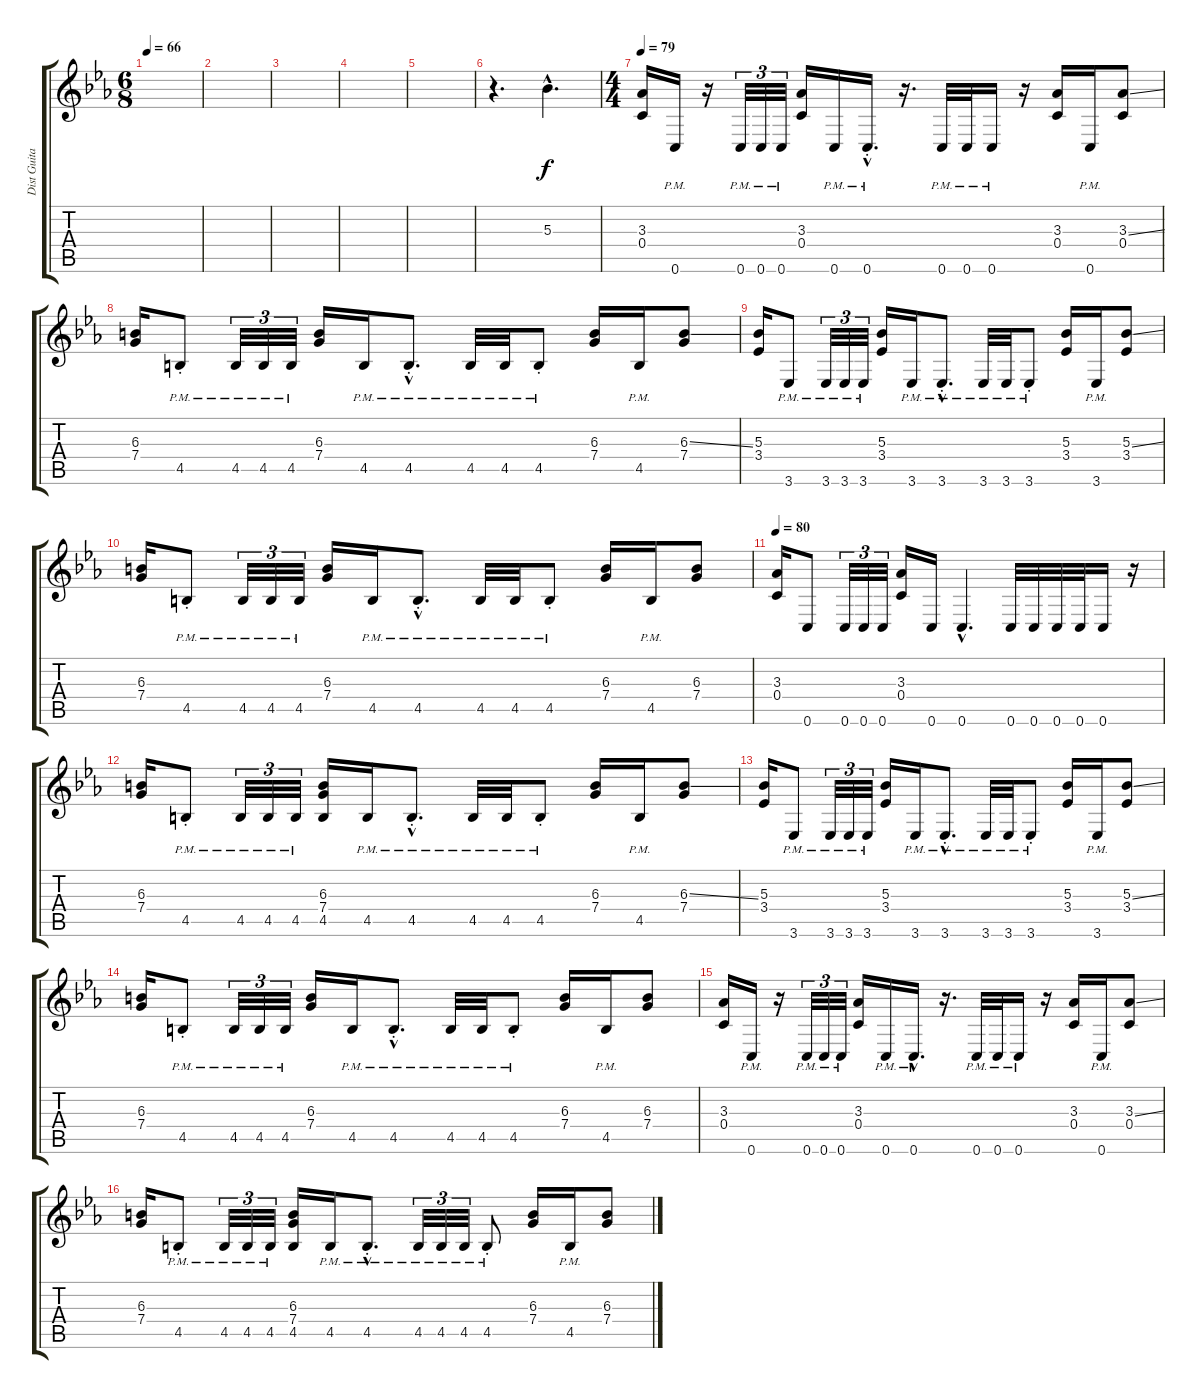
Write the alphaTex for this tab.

\track ("Dist Guitar Right" "Dist Guita") {instrument distortionguitar}
\staff {score tabs}
\tuning (D4 A3 F3 C3 G2 C2) {hide}
\ts (6 8)
\tempo 66
\clef g2
\ks cminor
|
|
|
|
|
r.4{d instrument reversecymbal} 5.3{hac}.4{d} |
\ts (4 4)
\tempo 79
(3.3 0.4).16{instrument distortionguitar} 0.6{pm}.16 r.16 0.6{pm}.32{tu (3 2)} 0.6{pm}.32{tu (3 2)} 0.6{pm}.32{tu (3 2)} (3.3 0.4).16 0.6{pm}.16 0.6{hac pm st}.16{d} r.16{d} 0.6{pm}.32 0.6{pm}.32 0.6{pm}.16 r.16 (3.3 0.4).16 0.6{pm}.16 (3.3{ss} 0.4).8 |
(6.3 7.4).16 4.5{pm st}.8 4.5{pm}.32{tu (3 2)} 4.5{pm}.32{tu (3 2)} 4.5{pm}.32{tu (3 2)} (6.3 7.4).16 4.5{pm}.16 4.5{hac pm st}.8{d} 4.5{pm}.32 4.5{pm}.32 4.5{pm st}.8 (6.3 7.4).16 4.5{pm}.16 (6.3{ss} 7.4).8 |
(5.3 3.4).16 3.6{pm}.8 3.6{pm}.32{tu (3 2)} 3.6{pm}.32{tu (3 2)} 3.6{pm}.32{tu (3 2)} (5.3 3.4).16 3.6{pm}.16 3.6{hac pm st}.8{d} 3.6{pm}.32 3.6{pm}.32 3.6{pm st}.8 (5.3 3.4).16 3.6{pm}.16 (5.3{ss} 3.4).8 |
(6.3 7.4).16 4.5{pm st}.8 4.5{pm}.32{tu (3 2)} 4.5{pm}.32{tu (3 2)} 4.5{pm}.32{tu (3 2)} (6.3 7.4).16 4.5{pm}.16 4.5{hac pm st}.8{d} 4.5{pm}.32 4.5{pm}.32 4.5{pm st}.8 (6.3 7.4).16 4.5{pm}.16 (6.3 7.4).8 |
\tempo 80
(3.3 0.4).16{instrument distortionguitar} 0.6.8 0.6.32{tu (3 2)} 0.6.32{tu (3 2)} 0.6.32{tu (3 2)} (3.3 0.4).16 0.6.16 0.6{hac}.4{d} 0.6.32 0.6.32 0.6.32 0.6.32 0.6.16 r.16 |
(6.3 7.4).16 4.5{pm st}.8 4.5{pm}.32{tu (3 2)} 4.5{pm}.32{tu (3 2)} 4.5{pm}.32{tu (3 2)} (6.3 7.4 4.5).16 4.5{pm}.16 4.5{hac pm st}.8{d} 4.5{pm}.32 4.5{pm}.32 4.5{pm st}.8 (6.3 7.4).16 4.5{pm}.16 (6.3{ss} 7.4).8 |
(5.3 3.4).16 3.6{pm}.8 3.6{pm}.32{tu (3 2)} 3.6{pm}.32{tu (3 2)} 3.6{pm}.32{tu (3 2)} (5.3 3.4).16 3.6{pm}.16 3.6{hac pm st}.8{d} 3.6{pm}.32 3.6{pm}.32 3.6{pm st}.8 (5.3 3.4).16 3.6{pm}.16 (5.3{ss} 3.4).8 |
(6.3 7.4).16 4.5{pm st}.8 4.5{pm}.32{tu (3 2)} 4.5{pm}.32{tu (3 2)} 4.5{pm}.32{tu (3 2)} (6.3 7.4).16 4.5{pm}.16 4.5{hac pm st}.8{d} 4.5{pm}.32 4.5{pm}.32 4.5{pm st}.8 (6.3 7.4).16 4.5{pm}.16 (6.3 7.4).8 |
(3.3 0.4).16 0.6{pm}.16 r.16 0.6{pm}.32{tu (3 2)} 0.6{pm}.32{tu (3 2)} 0.6{pm}.32{tu (3 2)} (3.3 0.4).16 0.6{pm}.16 0.6{hac pm}.16{d} r.16{d} 0.6{pm}.32 0.6{pm}.32 0.6{pm}.16 r.16 (3.3 0.4).16 0.6{pm}.16 (3.3{ss} 0.4).8 |
(6.3 7.4).16 4.5{pm st}.8 4.5{pm}.32{tu (3 2)} 4.5{pm}.32{tu (3 2)} 4.5{pm}.32{tu (3 2)} (6.3 7.4 4.5).16 4.5{pm}.16 4.5{hac pm st}.8{d} 4.5{pm}.32{tu (3 2)} 4.5{pm}.32{tu (3 2)} 4.5{pm}.32{tu (3 2)} 4.5{pm st}.8 (6.3 7.4).16 4.5{pm}.16 (6.3{ss} 7.4).8
